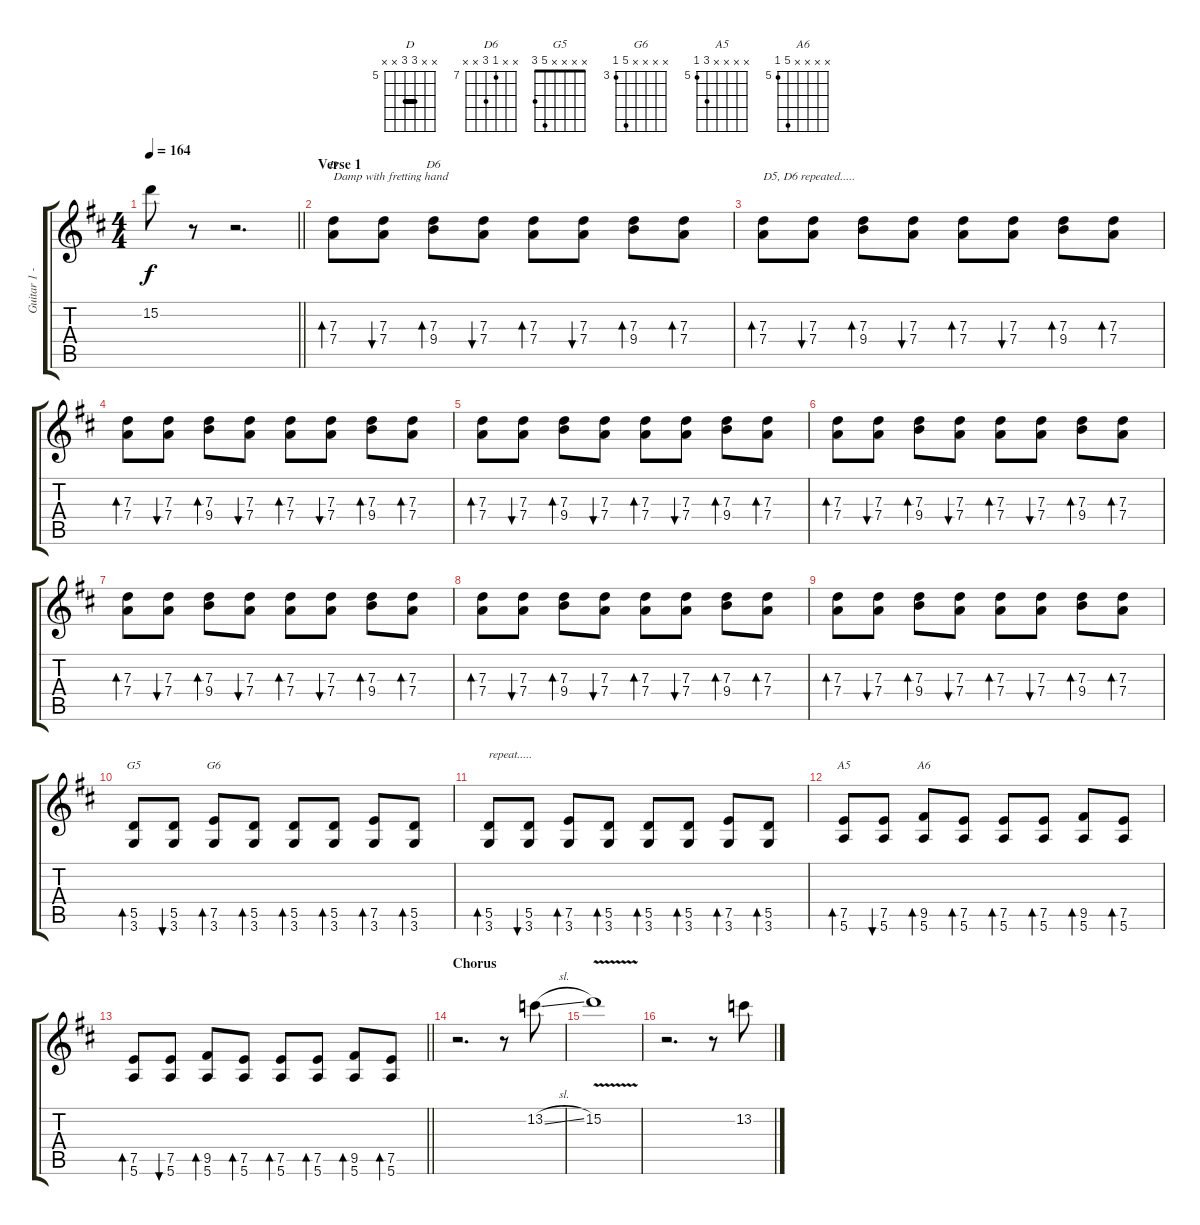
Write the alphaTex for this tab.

\track ("Guitar 1 - Frey" "Guitar 1 -") {instrument distortionguitar}
\staff {score tabs}
\tuning (E4 B3 G3 D3 A2 E2) {hide}
\chord ("D" x x 7 7 x x) {firstfret 5 barre 7}
\chord ("D6" x x 7 9 x x) {firstfret 7}
\chord ("G5" x x x x 5 3)
\chord ("G6" x x x x 7 3) {firstfret 3}
\chord ("A5" x x x x 7 5) {firstfret 5}
\chord ("A6" x x x x 9 5) {firstfret 5}
\ts (4 4)
\tempo 164
\clef g2
\barLineRight lightlight
\ks d
15.2.8{dy f} r.8 r.2{d} |
\section ("" "Verse 1")
(7.3 7.4).8{bd 30 ch "D" txt "Damp with fretting hand" volume 7} (7.3 7.4).8{bu 30} (7.3 9.4).8{bd 30 ch "D6"} (7.3 7.4).8{bu 30} (7.3 7.4).8{bd 30} (7.3 7.4).8{bu 30} (7.3 9.4).8{bd 30} (7.3 7.4).8{bd 30} |
(7.3 7.4).8{bd 30 txt "D5, D6 repeated....."} (7.3 7.4).8{bu 30} (7.3 9.4).8{bd 30} (7.3 7.4).8{bu 30} (7.3 7.4).8{bd 30} (7.3 7.4).8{bu 30} (7.3 9.4).8{bd 30} (7.3 7.4).8{bd 30} |
(7.3 7.4).8{bd 30} (7.3 7.4).8{bu 30} (7.3 9.4).8{bd 30} (7.3 7.4).8{bu 30} (7.3 7.4).8{bd 30} (7.3 7.4).8{bu 30} (7.3 9.4).8{bd 30} (7.3 7.4).8{bd 30} |
(7.3 7.4).8{bd 30} (7.3 7.4).8{bu 30} (7.3 9.4).8{bd 30} (7.3 7.4).8{bu 30} (7.3 7.4).8{bd 30} (7.3 7.4).8{bu 30} (7.3 9.4).8{bd 30} (7.3 7.4).8{bd 30} |
(7.3 7.4).8{bd 30} (7.3 7.4).8{bu 30} (7.3 9.4).8{bd 30} (7.3 7.4).8{bu 30} (7.3 7.4).8{bd 30} (7.3 7.4).8{bu 30} (7.3 9.4).8{bd 30} (7.3 7.4).8{bd 30} |
(7.3 7.4).8{bd 30} (7.3 7.4).8{bu 30} (7.3 9.4).8{bd 30} (7.3 7.4).8{bu 30} (7.3 7.4).8{bd 30} (7.3 7.4).8{bu 30} (7.3 9.4).8{bd 30} (7.3 7.4).8{bd 30} |
(7.3 7.4).8{bd 30} (7.3 7.4).8{bu 30} (7.3 9.4).8{bd 30} (7.3 7.4).8{bu 30} (7.3 7.4).8{bd 30} (7.3 7.4).8{bu 30} (7.3 9.4).8{bd 30} (7.3 7.4).8{bd 30} |
(7.3 7.4).8{bd 30} (7.3 7.4).8{bu 30} (7.3 9.4).8{bd 30} (7.3 7.4).8{bu 30} (7.3 7.4).8{bd 30} (7.3 7.4).8{bu 30} (7.3 9.4).8{bd 30} (7.3 7.4).8{bd 30} |
(5.5 3.6).8{bd 30 ch "G5"} (5.5 3.6).8{bu 30} (7.5 3.6).8{bd 30 ch "G6"} (5.5 3.6).8{bd 30} (5.5 3.6).8{bd 30} (5.5 3.6).8{bd 30} (7.5 3.6).8{bd 30} (5.5 3.6).8{bd 30} |
(5.5 3.6).8{bd 30 txt "repeat....."} (5.5 3.6).8{bu 30} (7.5 3.6).8{bd 30} (5.5 3.6).8{bd 30} (5.5 3.6).8{bd 30} (5.5 3.6).8{bd 30} (7.5 3.6).8{bd 30} (5.5 3.6).8{bd 30} |
(7.5 5.6).8{bd 30 ch "A5"} (7.5 5.6).8{bu 30} (9.5 5.6).8{bd 30 ch "A6"} (7.5 5.6).8{bd 30} (7.5 5.6).8{bd 30} (7.5 5.6).8{bd 30} (9.5 5.6).8{bd 30} (7.5 5.6).8{bd 30} |
\barLineRight lightlight
(7.5 5.6).8{bd 30} (7.5 5.6).8{bu 30} (9.5 5.6).8{bd 30} (7.5 5.6).8{bd 30} (7.5 5.6).8{bd 30} (7.5 5.6).8{bd 30} (9.5 5.6).8{bd 30} (7.5 5.6).8{bd 30} |
\section ("" "Chorus")
r.2{d volume 16} r.8 13.2{sl}.8 |
15.2{v}.1 |
r.2{d} r.8 13.2{sl}.8
